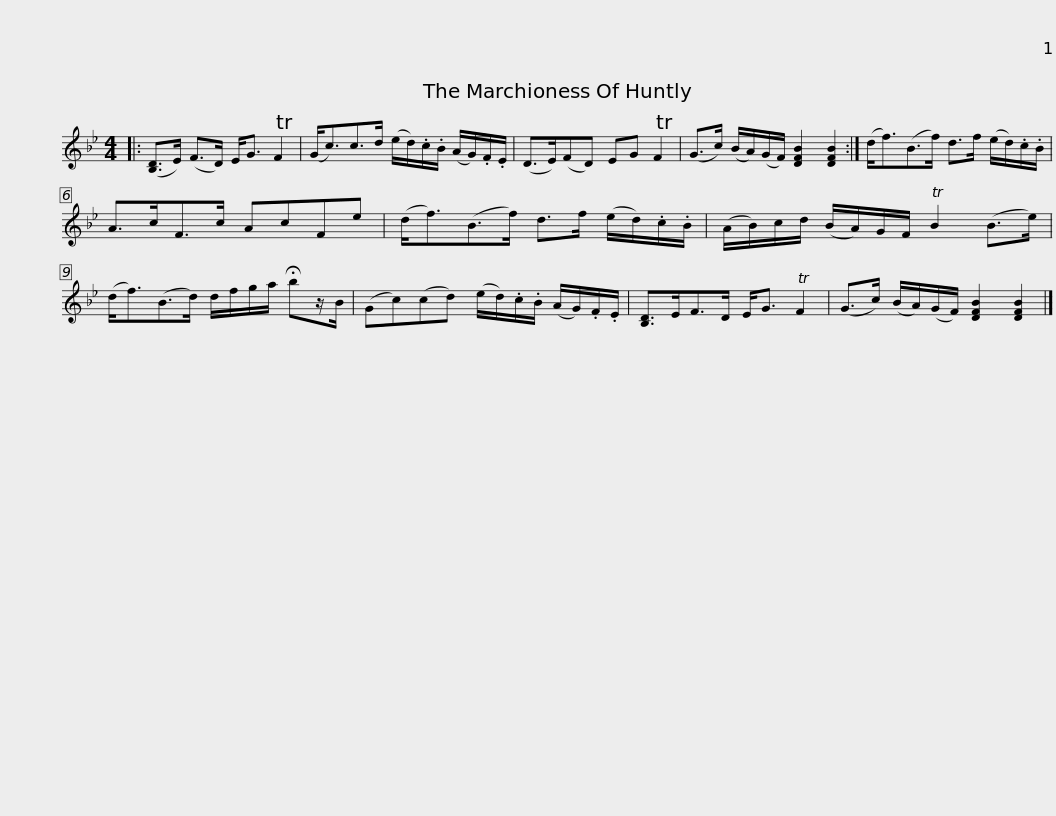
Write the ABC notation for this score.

X:1
L:1/8
M:4/4
I:linebreak $
K:Gmin
V:1 treble
V:1
|: ([B,D]>E) (F>D) E<G TF2 | (G<c)c>d (e/d/).c/.B/ (A/G/).F/.E/ | (D>E)(FD) EG TF2 | (G>c) (B/A/)(G/F/) [DFB]2 [DFB]2 :|$ (d<f)(B>f) d>f (e/d/).c/.B/ | %5
 A>cF>c AcFe | (d<f)(B>f) d>f (e/d/).c/.B/ | (A/B/)c/d/ (B/A/)G/F/ TB2 (B>e) |$ (d<f)(B>d) d/f/g/a/ !fermata!bz/B/ | (Gc)(cd) (e/d/).c/.B/ (A/G/).F/.E/ | %10
 [B,D]>EF>D E<G TF2 | (G>c) (B/A/)(G/F/) [DFB]2 [DFB]2 |] %12
